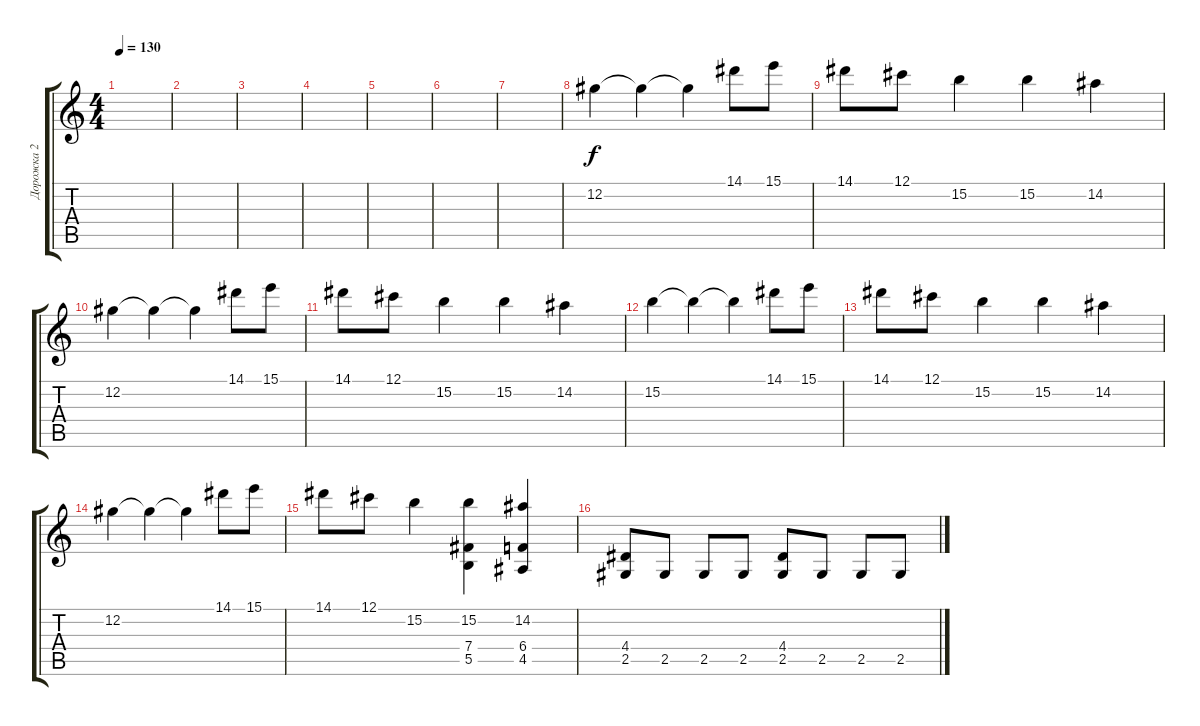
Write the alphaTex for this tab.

\track ("Дорожка 2" "Дорожка 2") {instrument distortionguitar}
\staff {score tabs}
\tuning (Db4 Ab3 E3 B2 Gb2 B1) {hide}
\ts (4 4)
\tempo 130
\clef g2
\ks c
|
|
|
|
|
|
|
12.2.4 12.2{t}.4 12.2{t}.4 14.1.8 15.1.8 |
14.1.8 12.1.8 15.2.4 15.2.4 14.2.4 |
12.2.4 12.2{t}.4 12.2{t}.4 14.1.8 15.1.8 |
14.1.8 12.1.8 15.2.4 15.2.4 14.2.4 |
15.2.4 15.2{t}.4 15.2{t}.4 14.1.8 15.1.8 |
14.1.8 12.1.8 15.2.4 15.2.4 14.2.4 |
12.2.4 12.2{t}.4 12.2{t}.4 14.1.8 15.1.8 |
14.1.8 12.1.8 15.2.4 (15.2 7.4 5.5).4 (14.2 6.4 4.5).4 |
(4.4 2.5).8 2.5.8 2.5.8 2.5.8 (4.4 2.5).8 2.5.8 2.5.8 2.5.8
